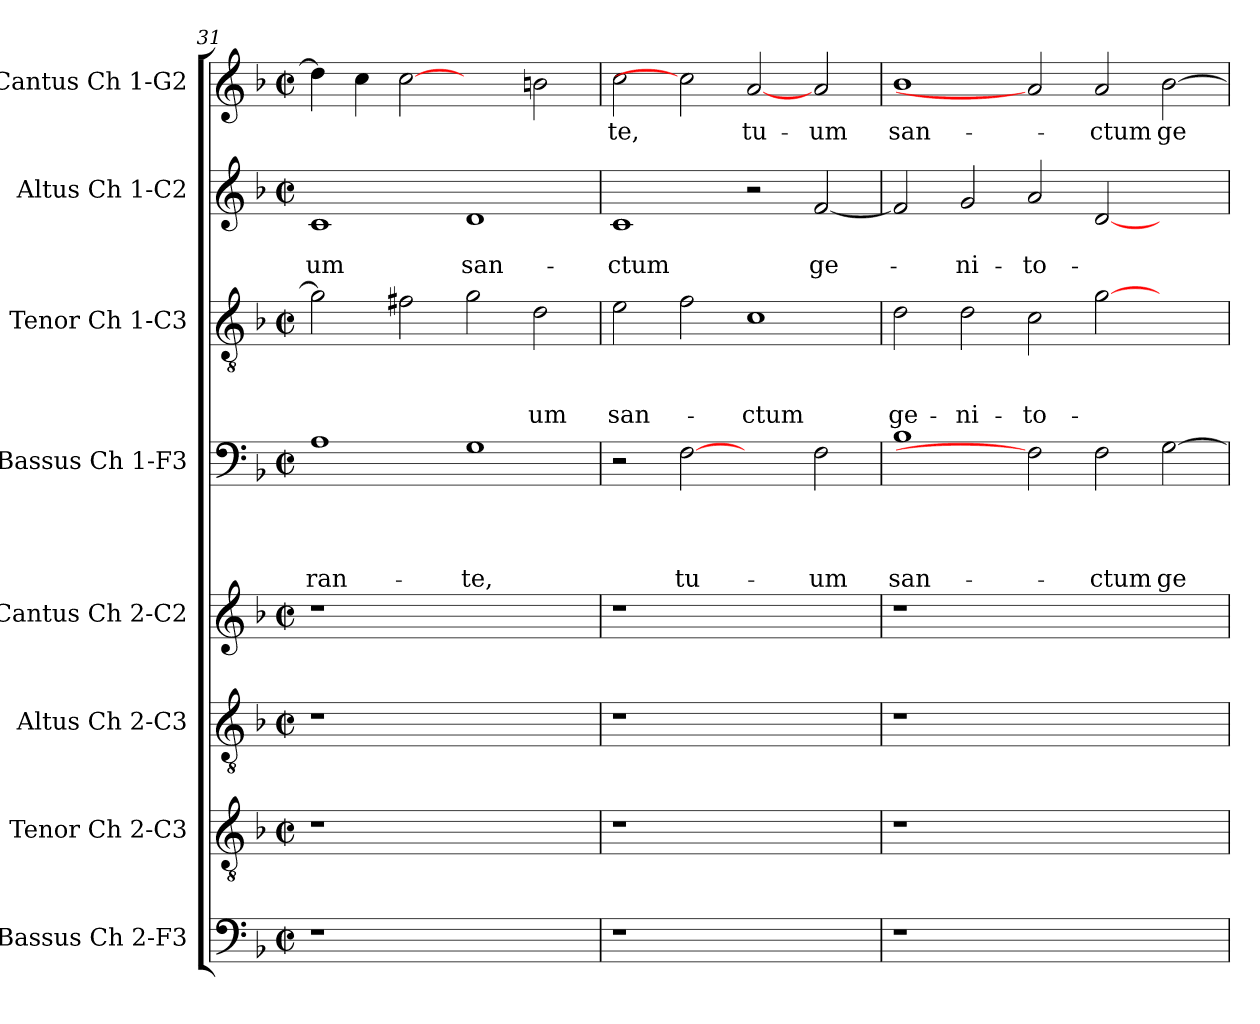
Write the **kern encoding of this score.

**kern	**kern	**kern	**kern	**kern	**text	**text	**text	**text	**kern	**text	**text	**text	**kern	**text	**text	**kern	**text
*part8	*part7	*part6	*part5	*part4	*part4	*part4	*part4	*part4	*part3	*part3	*part3	*part3	*part2	*part2	*part2	*part1	*part1
*staff8	*staff7	*staff6	*staff5	*staff4	*staff4	*staff4	*staff4	*staff4	*staff3	*staff3	*staff3	*staff3	*staff2	*staff2	*staff2	*staff1	*staff1
*I"Bassus Ch 2-F3	*I"Tenor Ch 2-C3	*I"Altus Ch 2-C3	*I"Cantus Ch 2-C2	*I"Bassus Ch 1-F3	*	*	*	*	*I"Tenor Ch 1-C3	*	*	*	*I"Altus Ch 1-C2	*	*	*I"Cantus Ch 1-G2	*
*I'B2	*I'T2	*I'A2	*I'C2	*I'B1	*	*	*	*	*I'T1	*	*	*	*I'A1	*	*	*I'C1	*
!!LO:PB:g=z
*clefF4	*clefGv2	*clefGv2	*clefG2	*clefF4	*	*	*	*	*clefGv2	*	*	*	*clefG2	*	*	*clefG2	*
*k[b-]	*k[b-]	*k[b-]	*k[b-]	*k[b-]	*	*	*	*	*k[b-]	*	*	*	*k[b-]	*	*	*k[b-]	*
*F:	*F:	*F:	*F:	*F:	*	*	*	*	*F:	*	*	*	*F:	*	*	*F:	*
*M2/2	*M2/2	*M2/2	*M2/2	*M2/2	*	*	*	*	*M2/2	*	*	*	*M2/2	*	*	*M2/2	*
*met(c|)	*met(c|)	*met(c|)	*met(c|)	*met(c|)	*	*	*	*	*met(c|)	*	*	*	*met(c|)	*	*	*met(c|)	*
=31	=31	=31	=31	=31	=31	=31	=31	=31	=31	=31	=31	=31	=31	=31	=31	=31	=31
1r	1r	1r	1r	1A	.	.	.	-ran-	2g\]	.	.	.	1c	.	-um	4dd\]	.
.	.	.	.	.	.	.	.	.	.	.	.	.	.	.	.	4cc\	.
.	.	.	.	.	.	.	.	.	2f#X\	.	.	.	.	.	.	[2cc	.
1ryy	1ryy	1ryy	1ryy	1G	.	.	.	-te,	2g\	.	.	.	1d	.	san-	2ryy	.
.	.	.	.	.	.	.	.	.	2d\	.	.	-um	.	.	.	2bn\	.
=32	=32	=32	=32	=32	=32	=32	=32	=32	=32	=32	=32	=32	=32	=32	=32	=32	=32
1r	1r	1r	1r	2r	.	.	.	.	2e\	.	.	san-	1c	.	-ctum	2cc\	-te,
.	.	.	.	[2F	.	.	.	tu-	2f\	.	.	.	.	.	.	2cc]	.
1ryy	1ryy	1ryy	1ryy	2ryy	.	.	.	.	1c	.	.	-ctum	2r	.	.	[2a	tu-
.	.	.	.	2F\	.	.	.	-um	.	.	.	.	[2f/	.	ge-	2a/	-um
=33	=33	=33	=33	=33	=33	=33	=33	=33	=33	=33	=33	=33	=33	=33	=33	=33	=33
1r	1r	1r	1r	1B-	.	.	.	san-	2d\	.	.	ge-	2f/]	.	.	1b-	san-
.	.	.	.	.	.	.	.	.	2d\	.	.	-ni-	2g/	.	-ni-	.	.
1.ryy	1.ryy	1.ryy	1.ryy	2F]	.	.	.	.	2c\	.	.	-to-	2a/	.	-to-	2a]	.
.	.	.	.	2F\	.	.	.	-ctum	[2g\	.	.	.	[2d/	.	.	2a/	-ctum
.	.	.	.	[2G\	.	.	.	ge-	2ryy	.	.	.	2ryy	.	.	[2b-\	ge-
=	=	=	=	=	=	=	=	=	=	=	=	=	=	=	=	=	=
*-	*-	*-	*-	*-	*-	*-	*-	*-	*-	*-	*-	*-	*-	*-	*-	*-	*-
